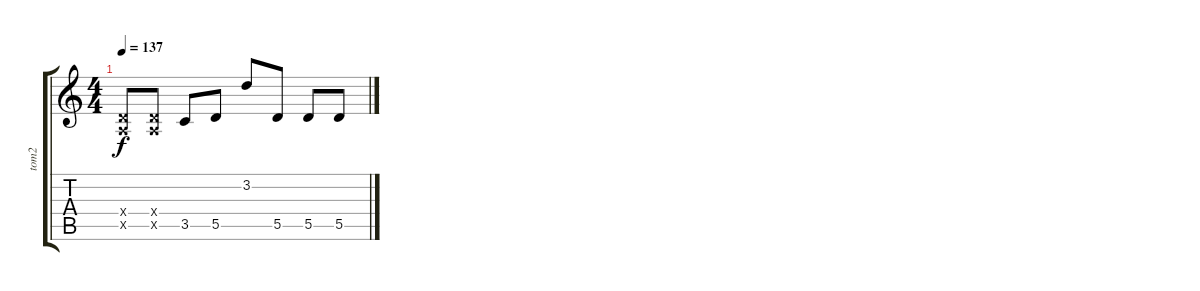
\track ("tom2" "tom2") {instrument distortionguitar}
\staff {score tabs}
\tuning (E4 B3 G3 D3 A2 D2) {hide}
\ts (4 4)
\tempo 137
\clef g2
\ks c
(0.4{x} 0.5{x}).8{dy f} (0.4{x} 0.5{x}).8 3.5.8 5.5.8 3.2.8 5.5.8 5.5.8 5.5.8
